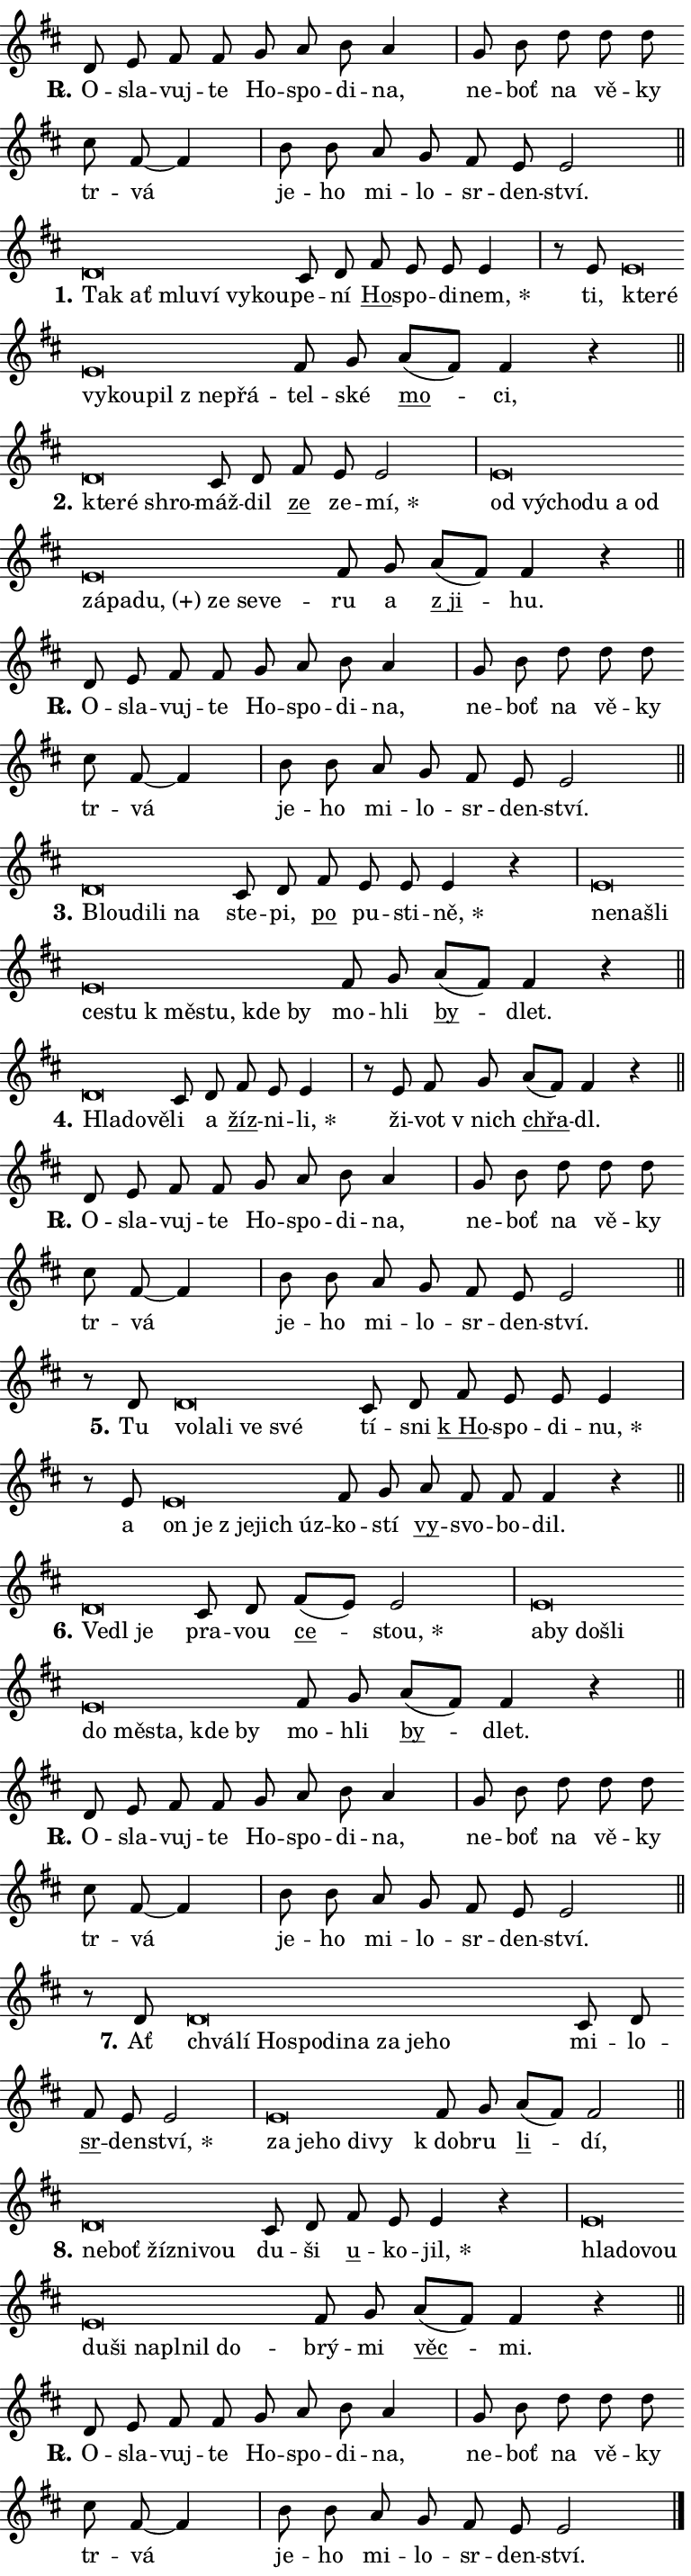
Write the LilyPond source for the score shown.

\version "2.24.0"
\header { tagline = "" }
\paper {
  indent = 0\cm
  top-margin = 0\cm
  right-margin = 0.13\cm % to fit lyric hyphens
  bottom-margin = 0\cm
  left-margin = 0\cm
  paper-width = 13\cm
  page-breaking = #ly:one-page-breaking
  system-system-spacing.basic-distance = #11
  score-system-spacing.basic-distance = #11
  ragged-last = ##f
}


%% Author: Thomas Morley
%% https://lists.gnu.org/archive/html/lilypond-user/2020-05/msg00002.html
#(define (line-position grob)
"Returns position of @var[grob} in current system:
   @code{'start}, if at first time-step
   @code{'end}, if at last time-step
   @code{'middle} otherwise
"
  (let* ((col (ly:item-get-column grob))
         (ln (ly:grob-object col 'left-neighbor))
         (rn (ly:grob-object col 'right-neighbor))
         (col-to-check-left (if (ly:grob? ln) ln col))
         (col-to-check-right (if (ly:grob? rn) rn col))
         (break-dir-left
           (and
             (ly:grob-property col-to-check-left 'non-musical #f)
             (ly:item-break-dir col-to-check-left)))
         (break-dir-right
           (and
             (ly:grob-property col-to-check-right 'non-musical #f)
             (ly:item-break-dir col-to-check-right))))
        (cond ((eqv? 1 break-dir-left) 'start)
              ((eqv? -1 break-dir-right) 'end)
              (else 'middle))))

#(define (tranparent-at-line-position vctor)
  (lambda (grob)
  "Relying on @code{line-position} select the relevant enry from @var{vctor}.
Used to determine transparency,"
    (case (line-position grob)
      ((end) (not (vector-ref vctor 0)))
      ((middle) (not (vector-ref vctor 1)))
      ((start) (not (vector-ref vctor 2))))))

noteHeadBreakVisibility =
#(define-music-function (break-visibility)(vector?)
"Makes @code{NoteHead}s transparent relying on @var{break-visibility}"
#{
  \override NoteHead.transparent =
    #(tranparent-at-line-position break-visibility)
#})

#(define delete-ledgers-for-transparent-note-heads
  (lambda (grob)
    "Reads whether a @code{NoteHead} is transparent.
If so this @code{NoteHead} is removed from @code{'note-heads} from
@var{grob}, which is supposed to be @code{LedgerLineSpanner}.
As a result ledgers are not printed for this @code{NoteHead}"
    (let* ((nhds-array (ly:grob-object grob 'note-heads))
           (nhds-list
             (if (ly:grob-array? nhds-array)
                 (ly:grob-array->list nhds-array)
                 '()))
           ;; Relies on the transparent-property being done before
           ;; Staff.LedgerLineSpanner.after-line-breaking is executed.
           ;; This is fragile ...
           (to-keep
             (remove
               (lambda (nhd)
                 (ly:grob-property nhd 'transparent #f))
               nhds-list)))
      ;; TODO find a better method to iterate over grob-arrays, similiar
      ;; to filter/remove etc for lists
      ;; For now rebuilt from scratch
      (set! (ly:grob-object grob 'note-heads)  '())
      (for-each
        (lambda (nhd)
          (ly:pointer-group-interface::add-grob grob 'note-heads nhd))
        to-keep))))

squashNotes = {
  \override NoteHead.X-extent = #'(-0.2 . 0.2)
  \override NoteHead.Y-extent = #'(-0.75 . 0)
  \override NoteHead.stencil =
    #(lambda (grob)
       (let ((pos (ly:grob-property grob 'staff-position)))
         (begin
           (if (< pos -7) (display "ERROR: Lower brevis then expected\n") (display ""))
           (if (<= pos -6) ly:text-interface::print ly:note-head::print))))
}
unSquashNotes = {
  \revert NoteHead.X-extent
  \revert NoteHead.Y-extent
  \revert NoteHead.stencil
}

hideNotes = \noteHeadBreakVisibility #begin-of-line-visible
unHideNotes = \noteHeadBreakVisibility #all-visible

% work-around for resetting accidentals
% https://lilypond.org/doc/v2.23/Documentation/notation/displaying-rhythms#unmetered-music
cadenzaMeasure = {
  \cadenzaOff
  \partial 1024 s1024
  \cadenzaOn
}

#(define-markup-command (accent layout props text) (markup?)
  "Underline accented syllable"
  (interpret-markup layout props
    #{\markup \override #'(offset . 4.3) \underline { #text }#}))

responsum = \markup \concat {
  "R" \hspace #-1.05 \path #0.1 #'((moveto 0 0.07) (lineto 0.9 0.8)) \hspace #0.05 "."
}

spaceSize = #0.6828661417322834 % exact space size for TeX Gyre Schola

\layout {
  \context {
    \Staff
    \remove "Time_signature_engraver"
    \override LedgerLineSpanner.after-line-breaking = #delete-ledgers-for-transparent-note-heads
  }
  \context {
    \Lyrics {
      \override LyricSpace.minimum-distance = \spaceSize
      \override LyricText.font-name = #"TeX Gyre Schola"
      \override LyricText.font-size = 1
      \override StanzaNumber.font-name = #"TeX Gyre Schola Bold"
      \override StanzaNumber.font-size = 1
    }
  }
  \context {
    \Score 
    \override NoteHead.text =
      #(lambda (grob) 
        (let ((pos (ly:grob-property grob 'staff-position)))
          #{\markup {
            \combine
              \halign #-0.55 \raise #(if (= pos -6) 0 0.5) \override #'(thickness . 2) \draw-line #'(3.2 . 0)
              \musicglyph "noteheads.sM1"
          }#}))
  }
}

% magnetic-lyrics.ily
%
%   written by
%     Jean Abou Samra <jean@abou-samra.fr>
%     Werner Lemberg <wl@gnu.org>
%
%   adapted by
%     Jiri Hon <jiri.hon@gmail.com>
%
% Version 2022-Apr-15

% https://www.mail-archive.com/lilypond-user@gnu.org/msg149350.html

#(define (Left_hyphen_pointer_engraver context)
   "Collect syllable-hyphen-syllable occurrences in lyrics and store
them in properties.  This engraver only looks to the left.  For
example, if the lyrics input is @code{foo -- bar}, it does the
following.

@itemize @bullet
@item
Set the @code{text} property of the @code{LyricHyphen} grob between
@q{foo} and @q{bar} to @code{foo}.

@item
Set the @code{left-hyphen} property of the @code{LyricText} grob with
text @q{foo} to the @code{LyricHyphen} grob between @q{foo} and
@q{bar}.
@end itemize

Use this auxiliary engraver in combination with the
@code{lyric-@/text::@/apply-@/magnetic-@/offset!} hook."
   (let ((hyphen #f)
         (text #f))
     (make-engraver
      (acknowledgers
       ((lyric-syllable-interface engraver grob source-engraver)
        (set! text grob)))
      (end-acknowledgers
       ((lyric-hyphen-interface engraver grob source-engraver)
        ;(when (not (grob::has-interface grob 'lyric-space-interface))
          (set! hyphen grob)));)
      ((stop-translation-timestep engraver)
       (when (and text hyphen)
         (ly:grob-set-object! text 'left-hyphen hyphen))
       (set! text #f)
       (set! hyphen #f)))))

#(define (lyric-text::apply-magnetic-offset! grob)
   "If the space between two syllables is less than the value in
property @code{LyricText@/.details@/.squash-threshold}, move the right
syllable to the left so that it gets concatenated with the left
syllable.

Use this function as a hook for
@code{LyricText@/.after-@/line-@/breaking} if the
@code{Left_@/hyphen_@/pointer_@/engraver} is active."
   (let ((hyphen (ly:grob-object grob 'left-hyphen #f)))
     (when hyphen
       (let ((left-text (ly:spanner-bound hyphen LEFT)))
         (when (grob::has-interface left-text 'lyric-syllable-interface)
           (let* ((common (ly:grob-common-refpoint grob left-text X))
                  (this-x-ext (ly:grob-extent grob common X))
                  (left-x-ext
                   (begin
                     ;; Trigger magnetism for left-text.
                     (ly:grob-property left-text 'after-line-breaking)
                     (ly:grob-extent left-text common X)))
                  ;; `delta` is the gap width between two syllables.
                  (delta (- (interval-start this-x-ext)
                            (interval-end left-x-ext)))
                  (details (ly:grob-property grob 'details))
                  (threshold (assoc-get 'squash-threshold details 0.2)))
             (when (< delta threshold)
               (let* (;; We have to manipulate the input text so that
                      ;; ligatures crossing syllable boundaries are not
                      ;; disabled.  For languages based on the Latin
                      ;; script this is essentially a beautification.
                      ;; However, for non-Western scripts it can be a
                      ;; necessity.
                      (lt (ly:grob-property left-text 'text))
                      (rt (ly:grob-property grob 'text))
                      (is-space (grob::has-interface hyphen 'lyric-space-interface))
                      (space (if is-space " " ""))
                      (extra-delta (if is-space spaceSize 0))
                      ;; Append new syllable.
                      (ltrt-space (if (and (string? lt) (string? rt))
                                (string-append lt space rt)
                                (make-concat-markup (list lt space rt))))
                      ;; Right-align `ltrt` to the right side.
                      (ltrt-space-markup (grob-interpret-markup
                               grob
                               (make-translate-markup
                                (cons (interval-length this-x-ext) 0)
                                (make-right-align-markup ltrt-space)))))
                 (begin
                   ;; Don't print `left-text`.
                   (ly:grob-set-property! left-text 'stencil #f)
                   ;; Set text and stencil (which holds all collected
                   ;; syllables so far) and shift it to the left.
                   (ly:grob-set-property! grob 'text ltrt-space)
                   (ly:grob-set-property! grob 'stencil ltrt-space-markup)
                   (ly:grob-translate-axis! grob (- (- delta extra-delta)) X))))))))))


#(define (lyric-hyphen::displace-bounds-first grob)
   ;; Make very sure this callback isn't triggered too early.
   (let ((left (ly:spanner-bound grob LEFT))
         (right (ly:spanner-bound grob RIGHT)))
     (ly:grob-property left 'after-line-breaking)
     (ly:grob-property right 'after-line-breaking)
     (ly:lyric-hyphen::print grob)))

squashThreshold = #0.4

\layout {
  \context {
    \Lyrics
    \consists #Left_hyphen_pointer_engraver
    \override LyricText.after-line-breaking =
      #lyric-text::apply-magnetic-offset!
    \override LyricHyphen.stencil = #lyric-hyphen::displace-bounds-first
    \override LyricText.details.squash-threshold = \squashThreshold
    \override LyricHyphen.minimum-distance = 0
    \override LyricHyphen.minimum-length = \squashThreshold
  }
}

squashText = \override LyricText.details.squash-threshold = 9999
unSquashText = \override LyricText.details.squash-threshold = \squashThreshold

leftText = \override LyricText.self-alignment-X = #LEFT
unLeftText = \revert LyricText.self-alignment-X

starOffset = #(lambda (grob) 
                (let ((x_offset (ly:self-alignment-interface::aligned-on-x-parent grob)))
                  (if (= x_offset 0) 0 (+ x_offset 1.2))))

star = #(define-music-function (syllable)(string?)
"Append star separator at the end of a syllable"
#{
  \once \override LyricText.X-offset = #starOffset
  \lyricmode { \markup {
    #syllable
    \override #'((font-name . "TeX Gyre Schola Bold")) \hspace #0.2 \lower #0.65 \larger "*"
  } }
#})

starAccent = #(define-music-function (syllable)(string?)
"Append star separator at the end of a syllable and make accent"
#{
  \once \override LyricText.X-offset = #starOffset
  \lyricmode { \markup {
    \accent #syllable
    \override #'((font-name . "TeX Gyre Schola Bold")) \hspace #0.2 \lower #0.65 \larger "*"
  } }
#})

breath = #(define-music-function (syllable)(string?)
"Append breathing indicator at the end of a syllable"
#{
  \lyricmode { \markup { #syllable "+" } }
#})

optionalBreath = #(define-music-function (syllable)(string?)
"Append optional breathing indicator at the end of a syllable"
#{
  \lyricmode { \markup { #syllable "(+)" } }
#})


\score {
    <<
        \new Voice = "melody" { \cadenzaOn \key d \major \relative { d'8 e fis fis g a b a4 \cadenzaMeasure \bar "|" g8 b d d d \bar "" cis fis,~ fis4 \cadenzaMeasure \bar "|" b8 b a g fis e e2 \cadenzaMeasure \bar "||" \break } }
        \new Lyrics \lyricsto "melody" { \lyricmode { \set stanza = \responsum
O -- sla -- vuj -- te Ho -- spo -- di -- na, ne -- boť na vě -- ky tr -- vá je -- ho mi -- lo -- sr -- den -- ství. } }
    >>
    \layout {}
}

\score {
    <<
        \new Voice = "melody" { \cadenzaOn \key d \major \relative { \squashNotes d'\breve*1/16 \hideNotes \breve*1/16 \bar "" \breve*1/16 \bar "" \breve*1/16 \bar "" \breve*1/16 \breve*1/16 \bar "" \unHideNotes \unSquashNotes cis8 d \bar "" fis e e e4 \cadenzaMeasure \bar "|" r8 e8 \squashNotes e\breve*1/16 \hideNotes \breve*1/16 \bar "" \breve*1/16 \bar "" \breve*1/16 \bar "" \breve*1/16 \bar "" \breve*1/16 \breve*1/16 \bar "" \unHideNotes \unSquashNotes fis8 g \bar "" a[( fis)] fis4 r \cadenzaMeasure \bar "||" \break } }
        \new Lyrics \lyricsto "melody" { \lyricmode { \set stanza = "1."
\leftText Tak \squashText ať mlu -- ví vy -- kou -- \unLeftText \unSquashText pe -- ní \markup \accent Ho -- spo -- di -- \star nem, ti, \leftText kte -- \squashText ré vy -- kou -- pil "z ne" -- přá -- \unLeftText \unSquashText tel -- ské \markup \accent mo -- ci, } }
    >>
    \layout {}
}

\score {
    <<
        \new Voice = "melody" { \cadenzaOn \key d \major \relative { \squashNotes d'\breve*1/16 \hideNotes \breve*1/16 \breve*1/16 \bar "" \unHideNotes \unSquashNotes cis8 d \bar "" fis e e2 \cadenzaMeasure \bar "|" \squashNotes e\breve*1/16 \hideNotes \breve*1/16 \bar "" \breve*1/16 \bar "" \breve*1/16 \bar "" \breve*1/16 \bar "" \breve*1/16 \bar "" \breve*1/16 \bar "" \breve*1/16 \bar "" \breve*1/16 \bar "" \breve*1/16 \bar "" \breve*1/16 \breve*1/16 \bar "" \unHideNotes \unSquashNotes fis8 g \bar "" a[( fis)] fis4 r \cadenzaMeasure \bar "||" \break } }
        \new Lyrics \lyricsto "melody" { \lyricmode { \set stanza = "2."
\leftText kte -- \squashText ré shro -- \unLeftText \unSquashText máž -- dil \markup \accent ze ze -- \star mí, \leftText od \squashText vý -- cho -- du a od zá -- pa -- \optionalBreath du, ze se -- ve -- \unLeftText \unSquashText ru a \markup \accent "z ji" -- hu. } }
    >>
    \layout {}
}

\score {
    <<
        \new Voice = "melody" { \cadenzaOn \key d \major \relative { d'8 e fis fis g a b a4 \cadenzaMeasure \bar "|" g8 b d d d \bar "" cis fis,~ fis4 \cadenzaMeasure \bar "|" b8 b a g fis e e2 \cadenzaMeasure \bar "||" \break } }
        \new Lyrics \lyricsto "melody" { \lyricmode { \set stanza = \responsum
O -- sla -- vuj -- te Ho -- spo -- di -- na, ne -- boť na vě -- ky tr -- vá je -- ho mi -- lo -- sr -- den -- ství. } }
    >>
    \layout {}
}

\score {
    <<
        \new Voice = "melody" { \cadenzaOn \key d \major \relative { \squashNotes d'\breve*1/16 \hideNotes \breve*1/16 \bar "" \breve*1/16 \breve*1/16 \bar "" \unHideNotes \unSquashNotes cis8 d \bar "" fis e e e4 r \cadenzaMeasure \bar "|" \squashNotes e\breve*1/16 \hideNotes \breve*1/16 \bar "" \breve*1/16 \bar "" \breve*1/16 \bar "" \breve*1/16 \bar "" \breve*1/16 \bar "" \breve*1/16 \bar "" \breve*1/16 \breve*1/16 \bar "" \unHideNotes \unSquashNotes fis8 g \bar "" a[( fis)] fis4 r \cadenzaMeasure \bar "||" \break } }
        \new Lyrics \lyricsto "melody" { \lyricmode { \set stanza = "3."
\leftText Blou -- \squashText di -- li na \unLeftText \unSquashText ste -- pi, \markup \accent po pu -- sti -- \star ně, \leftText ne -- \squashText na -- šli ce -- stu "k mě" -- stu, kde by \unLeftText \unSquashText mo -- hli \markup \accent by -- dlet. } }
    >>
    \layout {}
}

\score {
    <<
        \new Voice = "melody" { \cadenzaOn \key d \major \relative { \squashNotes d'\breve*1/16 \hideNotes \breve*1/16 \breve*1/16 \bar "" \unHideNotes \unSquashNotes cis8 d \bar "" fis e e4 \cadenzaMeasure \bar "|" r8 e fis8 g \bar "" a[( fis)] fis4 r \cadenzaMeasure \bar "||" \break } }
        \new Lyrics \lyricsto "melody" { \lyricmode { \set stanza = "4."
\leftText Hla -- \squashText do -- vě -- \unLeftText \unSquashText li a \markup \accent žíz -- ni -- \star li, ži -- vot "v nich" \markup \accent chřa -- dl. } }
    >>
    \layout {}
}

\score {
    <<
        \new Voice = "melody" { \cadenzaOn \key d \major \relative { d'8 e fis fis g a b a4 \cadenzaMeasure \bar "|" g8 b d d d \bar "" cis fis,~ fis4 \cadenzaMeasure \bar "|" b8 b a g fis e e2 \cadenzaMeasure \bar "||" \break } }
        \new Lyrics \lyricsto "melody" { \lyricmode { \set stanza = \responsum
O -- sla -- vuj -- te Ho -- spo -- di -- na, ne -- boť na vě -- ky tr -- vá je -- ho mi -- lo -- sr -- den -- ství. } }
    >>
    \layout {}
}

\score {
    <<
        \new Voice = "melody" { \cadenzaOn \key d \major \relative { r8 d'8 \squashNotes d\breve*1/16 \hideNotes \breve*1/16 \bar "" \breve*1/16 \bar "" \breve*1/16 \breve*1/16 \bar "" \unHideNotes \unSquashNotes cis8 d \bar "" fis e e e4 \cadenzaMeasure \bar "|" r8 e8 \squashNotes e\breve*1/16 \hideNotes \breve*1/16 \bar "" \breve*1/16 \bar "" \breve*1/16 \breve*1/16 \bar "" \unHideNotes \unSquashNotes fis8 g \bar "" a fis fis fis4 r \cadenzaMeasure \bar "||" \break } }
        \new Lyrics \lyricsto "melody" { \lyricmode { \set stanza = "5."
Tu \leftText vo -- \squashText la -- li ve své \unLeftText \unSquashText tí -- sni \markup \accent "k Ho" -- spo -- di -- \star nu, a \leftText on \squashText je "z je" -- jich úz -- \unLeftText \unSquashText ko -- stí \markup \accent vy -- svo -- bo -- dil. } }
    >>
    \layout {}
}

\score {
    <<
        \new Voice = "melody" { \cadenzaOn \key d \major \relative { \squashNotes d'\breve*1/16 \hideNotes \breve*1/16 \breve*1/16 \bar "" \unHideNotes \unSquashNotes cis8 d \bar "" fis[( e)] e2 \cadenzaMeasure \bar "|" \squashNotes e\breve*1/16 \hideNotes \breve*1/16 \bar "" \breve*1/16 \bar "" \breve*1/16 \bar "" \breve*1/16 \bar "" \breve*1/16 \bar "" \breve*1/16 \bar "" \breve*1/16 \breve*1/16 \bar "" \unHideNotes \unSquashNotes fis8 g \bar "" a[( fis)] fis4 r \cadenzaMeasure \bar "||" \break } }
        \new Lyrics \lyricsto "melody" { \lyricmode { \set stanza = "6."
\leftText Ve -- \squashText dl je \unLeftText \unSquashText pra -- vou \markup \accent ce -- \star stou, \leftText a -- \squashText by do -- šli do mě -- sta, kde by \unLeftText \unSquashText mo -- hli \markup \accent by -- dlet. } }
    >>
    \layout {}
}

\score {
    <<
        \new Voice = "melody" { \cadenzaOn \key d \major \relative { d'8 e fis fis g a b a4 \cadenzaMeasure \bar "|" g8 b d d d \bar "" cis fis,~ fis4 \cadenzaMeasure \bar "|" b8 b a g fis e e2 \cadenzaMeasure \bar "||" \break } }
        \new Lyrics \lyricsto "melody" { \lyricmode { \set stanza = \responsum
O -- sla -- vuj -- te Ho -- spo -- di -- na, ne -- boť na vě -- ky tr -- vá je -- ho mi -- lo -- sr -- den -- ství. } }
    >>
    \layout {}
}

\score {
    <<
        \new Voice = "melody" { \cadenzaOn \key d \major \relative { r8 d'8 \squashNotes d\breve*1/16 \hideNotes \breve*1/16 \bar "" \breve*1/16 \bar "" \breve*1/16 \bar "" \breve*1/16 \bar "" \breve*1/16 \bar "" \breve*1/16 \bar "" \breve*1/16 \breve*1/16 \bar "" \unHideNotes \unSquashNotes cis8 d \bar "" fis e e2 \cadenzaMeasure \bar "|" \squashNotes e\breve*1/16 \hideNotes \breve*1/16 \bar "" \breve*1/16 \bar "" \breve*1/16 \breve*1/16 \bar "" \unHideNotes \unSquashNotes fis8 g \bar "" a[( fis)] fis2 \cadenzaMeasure \bar "||" \break } }
        \new Lyrics \lyricsto "melody" { \lyricmode { \set stanza = "7."
Ať \leftText chvá -- \squashText lí Ho -- spo -- di -- na za je -- ho \unLeftText \unSquashText mi -- lo -- \markup \accent sr -- den -- \star ství, \leftText za \squashText je -- ho di -- vy \unLeftText \unSquashText "k dob" -- ru \markup \accent li -- dí, } }
    >>
    \layout {}
}

\score {
    <<
        \new Voice = "melody" { \cadenzaOn \key d \major \relative { \squashNotes d'\breve*1/16 \hideNotes \breve*1/16 \bar "" \breve*1/16 \bar "" \breve*1/16 \breve*1/16 \bar "" \unHideNotes \unSquashNotes cis8 d \bar "" fis e e4 r \cadenzaMeasure \bar "|" \squashNotes e\breve*1/16 \hideNotes \breve*1/16 \bar "" \breve*1/16 \bar "" \breve*1/16 \bar "" \breve*1/16 \bar "" \breve*1/16 \bar "" \breve*1/16 \bar "" \breve*1/16 \breve*1/16 \bar "" \unHideNotes \unSquashNotes fis8 g \bar "" a[( fis)] fis4 r \cadenzaMeasure \bar "||" \break } }
        \new Lyrics \lyricsto "melody" { \lyricmode { \set stanza = "8."
\leftText ne -- \squashText boť žíz -- ni -- vou \unLeftText \unSquashText du -- ši \markup \accent u -- ko -- \star jil, \leftText hla -- \squashText do -- vou du -- ši na -- pl -- nil do -- \unLeftText \unSquashText brý -- mi \markup \accent věc -- mi. } }
    >>
    \layout {}
}

\score {
    <<
        \new Voice = "melody" { \cadenzaOn \key d \major \relative { d'8 e fis fis g a b a4 \cadenzaMeasure \bar "|" g8 b d d d \bar "" cis fis,~ fis4 \cadenzaMeasure \bar "|" b8 b a g fis e e2 \cadenzaMeasure \bar "||" \break } \bar "|." }
        \new Lyrics \lyricsto "melody" { \lyricmode { \set stanza = \responsum
O -- sla -- vuj -- te Ho -- spo -- di -- na, ne -- boť na vě -- ky tr -- vá je -- ho mi -- lo -- sr -- den -- ství. } }
    >>
    \layout {}
}
